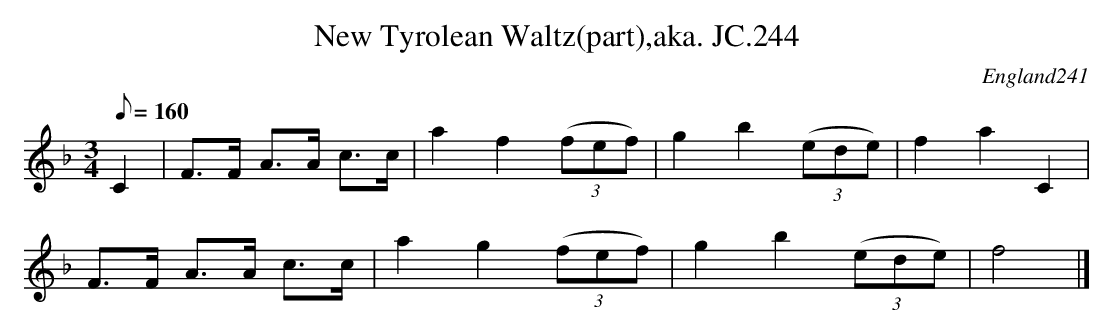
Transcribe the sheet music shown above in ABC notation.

X:1
T:New Tyrolean Waltz(part),aka. JC.244
M:3/4
L:1/8
Q:160
O:England241
K:F
C2|F>F A>A c>c|a2f2((3fef)|g2b2((3ede)|f2a2C2|!F>F A>A c>c|
a2g2((3fef)|g2b2((3ede)|f4|]
